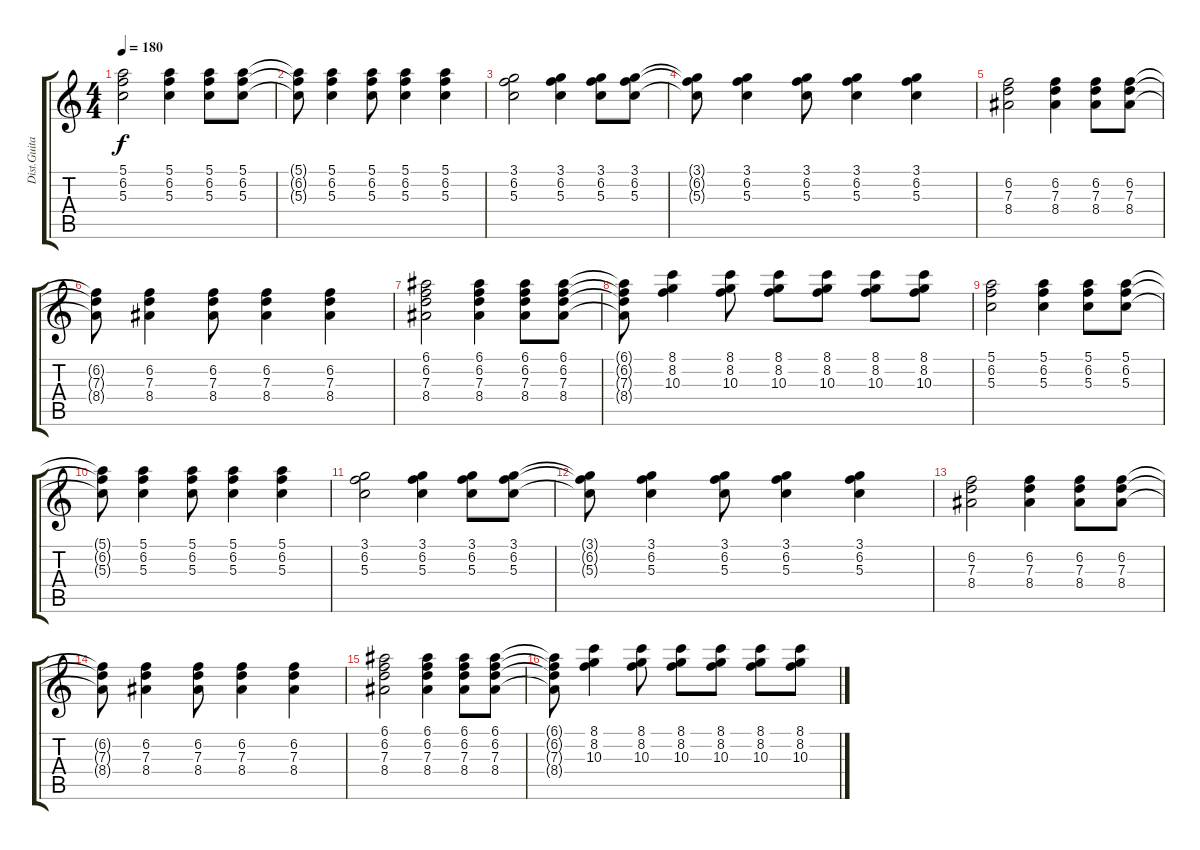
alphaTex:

\track ("Dist.Guitar2" "Dist.Guita") {instrument distortionguitar}
\staff {score tabs}
\tuning (E4 B3 G3 D3 A2 E2) {hide}
\ts (4 4)
\tempo 180
\clef g2
\ks c
(5.1 6.2 5.3).2{dy f} (5.1 6.2 5.3).4 (5.1 6.2 5.3).8 (5.1 6.2 5.3).8 |
(5.1{t} 6.2{t} 5.3{t}).8 (5.1 6.2 5.3).4 (5.1 6.2 5.3).8 (5.1 6.2 5.3).4 (5.1 6.2 5.3).4 |
(3.1 6.2 5.3).2 (3.1 6.2 5.3).4 (3.1 6.2 5.3).8 (3.1 6.2 5.3).8 |
(3.1{t} 6.2{t} 5.3{t}).8 (3.1 6.2 5.3).4 (3.1 6.2 5.3).8 (3.1 6.2 5.3).4 (3.1 6.2 5.3).4 |
(6.2 7.3 8.4).2 (6.2 7.3 8.4).4 (6.2 7.3 8.4).8 (6.2 7.3 8.4).8 |
(6.2{t} 7.3{t} 8.4{t}).8 (6.2 7.3 8.4).4 (6.2 7.3 8.4).8 (6.2 7.3 8.4).4 (6.2 7.3 8.4).4 |
(6.1 6.2 7.3 8.4).2 (6.1 6.2 7.3 8.4).4 (6.1 6.2 7.3 8.4).8 (6.1 6.2 7.3 8.4).8 |
(6.1{t} 6.2{t} 7.3{t} 8.4{t}).8 (8.1 8.2 10.3).4 (8.1 8.2 10.3).8 (8.1 8.2 10.3).8 (8.1 8.2 10.3).8 (8.1 8.2 10.3).8 (8.1 8.2 10.3).8 |
(5.1 6.2 5.3).2 (5.1 6.2 5.3).4 (5.1 6.2 5.3).8 (5.1 6.2 5.3).8 |
(5.1{t} 6.2{t} 5.3{t}).8 (5.1 6.2 5.3).4 (5.1 6.2 5.3).8 (5.1 6.2 5.3).4 (5.1 6.2 5.3).4 |
(3.1 6.2 5.3).2 (3.1 6.2 5.3).4 (3.1 6.2 5.3).8 (3.1 6.2 5.3).8 |
(3.1{t} 6.2{t} 5.3{t}).8 (3.1 6.2 5.3).4 (3.1 6.2 5.3).8 (3.1 6.2 5.3).4 (3.1 6.2 5.3).4 |
(6.2 7.3 8.4).2 (6.2 7.3 8.4).4 (6.2 7.3 8.4).8 (6.2 7.3 8.4).8 |
(6.2{t} 7.3{t} 8.4{t}).8 (6.2 7.3 8.4).4 (6.2 7.3 8.4).8 (6.2 7.3 8.4).4 (6.2 7.3 8.4).4 |
(6.1 6.2 7.3 8.4).2 (6.1 6.2 7.3 8.4).4 (6.1 6.2 7.3 8.4).8 (6.1 6.2 7.3 8.4).8 |
(6.1{t} 6.2{t} 7.3{t} 8.4{t}).8 (8.1 8.2 10.3).4 (8.1 8.2 10.3).8 (8.1 8.2 10.3).8 (8.1 8.2 10.3).8 (8.1 8.2 10.3).8 (8.1 8.2 10.3).8
